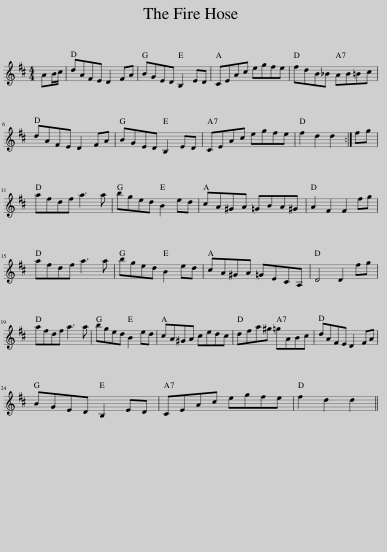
X:1
L:1/8
M:4/4
I:linebreak $
K:D
V:1 treble
V:1
 AB/c/ | dAFE D2 FA | BGED B,2 ED | CEAc egfe | fdB_B AB=Bc |$ %5
 dAFE D2 FA | BGED B,2 ED | CEAc egfe | f2 d2 d2 :| fg |$ %10
 afdf a3 a | bged B2 ed | cA^GA =GBA^G | A2 F2 F2 fg |$ afdf a3 a | %15
 bged B2 ed | cA^GA =GECA, | D4 D2 fg |$ afdf a3 a | bged B2 ed | %20
 cA^GA cedc | dfa^g =gABc | dAFE D2 FA |$ BGED B,2 ED | CEAc egfe | %25
 f2 d2 d2 || %26
